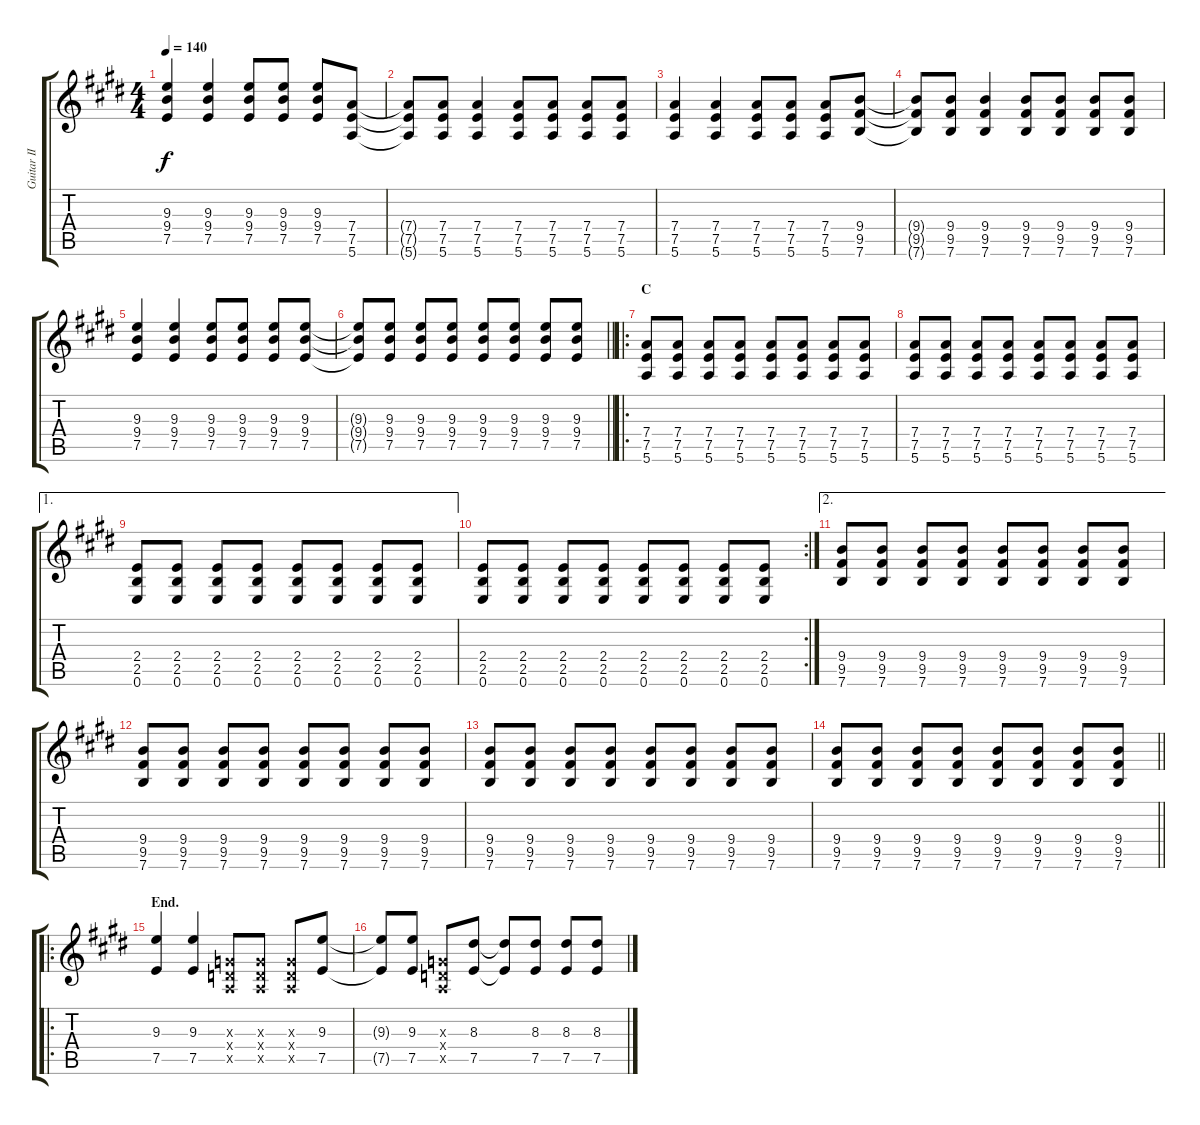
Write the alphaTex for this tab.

\track ("Guitar II" "Guitar II") {instrument overdrivenguitar}
\staff {score tabs}
\tuning (E4 B3 G3 D3 A2 E2) {hide}
\ts (4 4)
\tempo 140
\clef g2
\ks e
(9.3 9.4 7.5).4{dy f} (9.3 9.4 7.5).4 (9.3 9.4 7.5).8 (9.3 9.4 7.5).8 (9.3 9.4 7.5).8 (7.4 7.5 5.6).8 |
(7.4{t} 7.5{t} 5.6{t}).8 (7.4 7.5 5.6).8 (7.4 7.5 5.6).4 (7.4 7.5 5.6).8 (7.4 7.5 5.6).8 (7.4 7.5 5.6).8 (7.4 7.5 5.6).8 |
(7.4 7.5 5.6).4 (7.4 7.5 5.6).4 (7.4 7.5 5.6).8 (7.4 7.5 5.6).8 (7.4 7.5 5.6).8 (9.4 9.5 7.6).8 |
(9.4{t} 9.5{t} 7.6{t}).8 (9.4 9.5 7.6).8 (9.4 9.5 7.6).4 (9.4 9.5 7.6).8 (9.4 9.5 7.6).8 (9.4 9.5 7.6).8 (9.4 9.5 7.6).8 |
(9.3 9.4 7.5).4 (9.3 9.4 7.5).4 (9.3 9.4 7.5).8 (9.3 9.4 7.5).8 (9.3 9.4 7.5).8 (9.3 9.4 7.5).8 |
\barLineRight lightlight
(9.3{t} 9.4{t} 7.5{t}).8 (9.3 9.4 7.5).8 (9.3 9.4 7.5).8 (9.3 9.4 7.5).8 (9.3 9.4 7.5).8 (9.3 9.4 7.5).8 (9.3 9.4 7.5).8 (9.3 9.4 7.5).8 |
\ro
\section ("" "C")
(7.4 7.5 5.6).8 (7.4 7.5 5.6).8 (7.4 7.5 5.6).8 (7.4 7.5 5.6).8 (7.4 7.5 5.6).8 (7.4 7.5 5.6).8 (7.4 7.5 5.6).8 (7.4 7.5 5.6).8 |
(7.4 7.5 5.6).8 (7.4 7.5 5.6).8 (7.4 7.5 5.6).8 (7.4 7.5 5.6).8 (7.4 7.5 5.6).8 (7.4 7.5 5.6).8 (7.4 7.5 5.6).8 (7.4 7.5 5.6).8 |
\ae 1
(2.4 2.5 0.6).8 (2.4 2.5 0.6).8 (2.4 2.5 0.6).8 (2.4 2.5 0.6).8 (2.4 2.5 0.6).8 (2.4 2.5 0.6).8 (2.4 2.5 0.6).8 (2.4 2.5 0.6).8 |
\rc 2
(2.4 2.5 0.6).8 (2.4 2.5 0.6).8 (2.4 2.5 0.6).8 (2.4 2.5 0.6).8 (2.4 2.5 0.6).8 (2.4 2.5 0.6).8 (2.4 2.5 0.6).8 (2.4 2.5 0.6).8 |
\ae 2
(9.4 9.5 7.6).8 (9.4 9.5 7.6).8 (9.4 9.5 7.6).8 (9.4 9.5 7.6).8 (9.4 9.5 7.6).8 (9.4 9.5 7.6).8 (9.4 9.5 7.6).8 (9.4 9.5 7.6).8 |
(9.4 9.5 7.6).8 (9.4 9.5 7.6).8 (9.4 9.5 7.6).8 (9.4 9.5 7.6).8 (9.4 9.5 7.6).8 (9.4 9.5 7.6).8 (9.4 9.5 7.6).8 (9.4 9.5 7.6).8 |
(9.4 9.5 7.6).8 (9.4 9.5 7.6).8 (9.4 9.5 7.6).8 (9.4 9.5 7.6).8 (9.4 9.5 7.6).8 (9.4 9.5 7.6).8 (9.4 9.5 7.6).8 (9.4 9.5 7.6).8 |
\barLineRight lightlight
(9.4 9.5 7.6).8 (9.4 9.5 7.6).8 (9.4 9.5 7.6).8 (9.4 9.5 7.6).8 (9.4 9.5 7.6).8 (9.4 9.5 7.6).8 (9.4 9.5 7.6).8 (9.4 9.5 7.6).8 |
\ro
\section ("" "End.")
(9.3 7.5).4 (9.3 7.5).4 (0.3{x} 0.4{x} 0.5{x}).8 (0.3{x} 0.4{x} 0.5{x}).8 (0.3{x} 0.4{x} 0.5{x}).8 (9.3 7.5).8 |
(9.3{t} 7.5{t}).8 (9.3 7.5).8 (0.3{x} 0.4{x} 0.5{x}).8 (8.3 7.5).8 (8.3{t} 7.5{t}).8 (8.3 7.5).8 (8.3 7.5).8 (8.3 7.5).8
